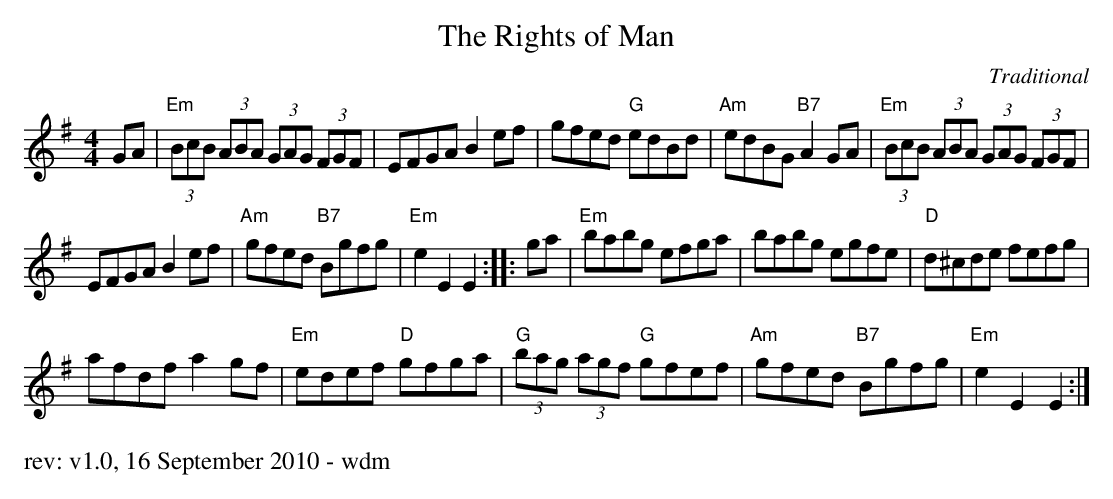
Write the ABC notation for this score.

X:1
T:The Rights of Man
C:Traditional
M:4/4
K:Em
GA |\
"Em"(3BcB (3ABA (3GAG (3FGF | EFGA B2ef | gfed "G"edBd | "Am"edBG "B7"A2 GA | "Em"(3BcB (3ABA (3GAG (3FGF |
EFGA B2ef | "Am"gfed "B7"Bgfg | "Em"e2E2 E2 :| |: ga | "Em"babg efga | babg egfe | "D"d^cde fefg |
afdf a2gf | "Em"edef "D"gfga | "G"(3bag (3agf "G"gfef | "Am"gfed "B7"Bgfg | "Em"e2E2E2:|
